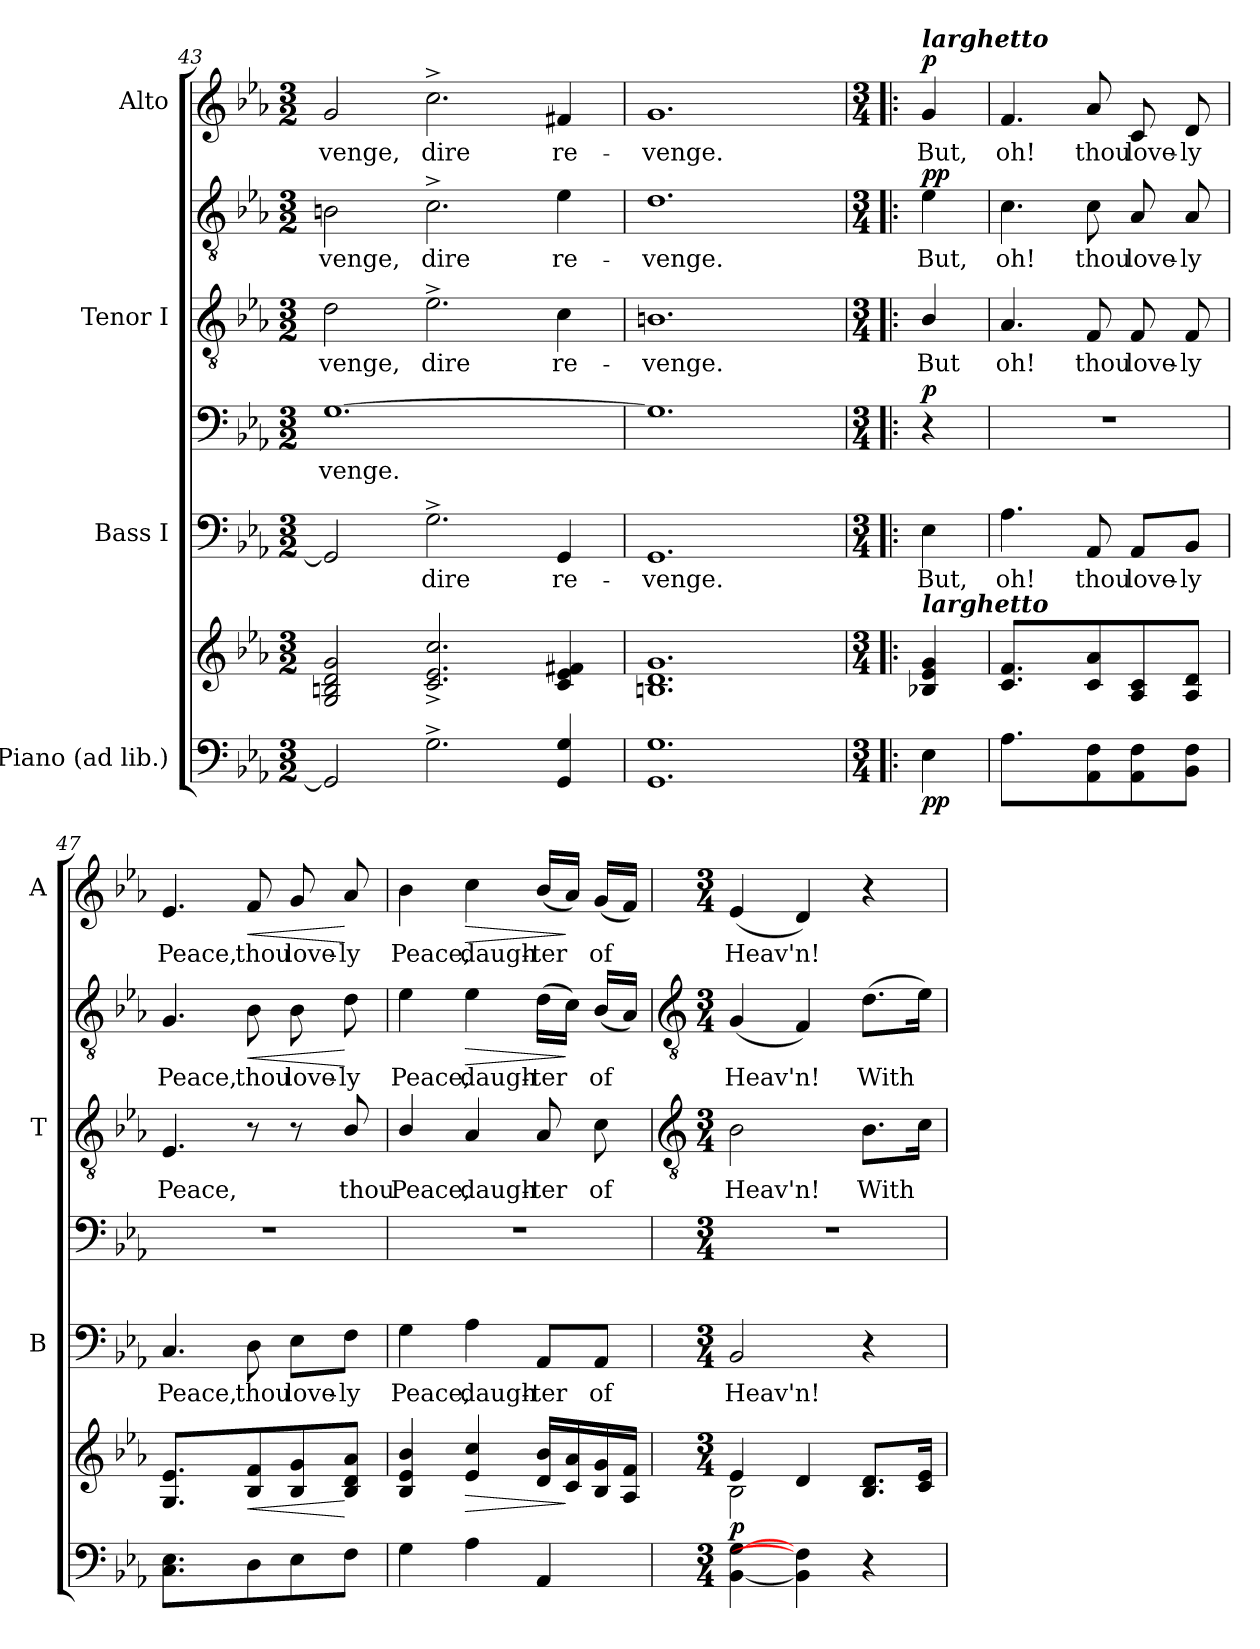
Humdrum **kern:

**kern	**kern	**dynam	**kern	**text	**kern	**text	**dynam	**kern	**text	**kern	**text	**dynam	**kern	**text	**dynam
*part4	*part4	*part4	*part3	*part3	*part3	*part3	*part3	*part2	*part2	*part2	*part2	*part2	*part1	*part1	*part1
*staff7	*staff6	*staff6/7	*staff5	*staff5	*staff4	*staff4	*staff4/5	*staff3	*staff3	*staff2	*staff2	*staff2/3	*staff1	*staff1	*staff1
*I"Piano (ad lib.)	*	*	*I"Bass I	*	*	*	*	*I"Tenor I	*	*	*	*	*I"Alto	*	*
*	*	*	*I'B	*	*	*	*	*I'T	*	*	*	*	*I'A	*	*
!!LO:LB:g=z
*clefF4	*clefG2	*	*clefF4	*	*clefF4	*	*	*clefGv2	*	*clefGv2	*	*	*clefG2	*	*
*k[b-e-a-]	*k[b-e-a-]	*	*k[b-e-a-]	*	*k[b-e-a-]	*	*	*k[b-e-a-]	*	*k[b-e-a-]	*	*	*k[b-e-a-]	*	*
*E-:	*E-:	*	*E-:	*	*E-:	*	*	*E-:	*	*E-:	*	*	*E-:	*	*
*M3/2	*M3/2	*	*M3/2	*	*M3/2	*	*	*M3/2	*	*M3/2	*	*	*M3/2	*	*
=43	=43	=43	=43	=43	=43	=43	=43	=43	=43	=43	=43	=43	=43	=43	=43
!	!	!	!	!	!	!LO:LY:b	!	!	!LO:LY:b	!	!LO:LY:b	!	!	!LO:LY:b	!
2GG]	2G 2Bn 2d 2g	.	2GG]	.	[1.G	venge.	.	2d	-venge,	2Bn	-venge,	.	2g	-venge,	.
!	!	!	!	!LO:LY:b	!	!	!	!	!LO:LY:b	!	!LO:LY:b	!	!	!LO:LY:b	!
2.G^	2.c^ 2.e-^ 2.cc^	.	2.G^	dire	.	.	.	2.e-^	dire	2.c^	dire	.	2.cc^	dire	.
!	!	!	!	!LO:LY:b	!	!	!	!	!LO:LY:b	!	!LO:LY:b	!	!	!LO:LY:b	!
4GG 4G	4c 4e- 4f#X	.	4GG	re-	.	.	.	4c	re-	4e-	re-	.	4f#X	re-	.
=44	=44	=44	=44	=44	=44	=44	=44	=44	=44	=44	=44	=44	=44	=44	=44
!	!	!	!	!LO:LY:b	!	!	!	!	!LO:LY:b	!	!LO:LY:b	!	!	!LO:LY:b	!
1.GG 1.G	1.Bn 1.d 1.g	.	1.GG	-venge.	1.G]	.	.	1.Bn	venge.	1.d	-venge.	.	1.g	-venge.	.
=45!|:	=45!|:	=45!|:	=45!|:	=45!|:	=45!|:	=45!|:	=45!|:	=45!|:	=45!|:	=45!|:	=45!|:	=45!|:	=45!|:	=45!|:	=45!|:
*M3/4	*M3/4	*	*M3/4	*	*M3/4	*	*	*M3/4	*	*M3/4	*	*	*M3/4	*	*
!	!	!	!	!	!	!	!	!	!	!	!	!	!LO:TX:a:Bi:t=larghetto	!	!
!	!LO:TX:a:Bi:t=larghetto	!	!	!	!	!	!	!	!	!	!	!	!	!	!
!	!	!LO:DY:b=2	!	!LO:LY:b	!	!	!	!	!LO:LY:b	!	!LO:LY:b	!	!	!LO:LY:b	!
!	!	!LO:DY:n=1:b	!	!	!	!	!LO:DY:b=2	!	!	!	!	!LO:DY:b=2	!	!	!
!	!	!	!	!	!	!	!	!	!	!	!	!LO:DY:n=1:b	!	!	!LO:DY:b
4E-\	4B-X 4e- 4g	p p	4E-	But,	4r	.	p	4B-/	But	4e-	But,	p p	4g	But,	p
=46	=46	=46	=46	=46	=46	=46	=46	=46	=46	=46	=46	=46	=46	=46	=46
!	!	!	!	!LO:LY:b	!LO:N:vis=1	!	!	!	!LO:LY:b	!	!LO:LY:b	!	!	!LO:LY:b	!
4.A-	4.c 4.f	.	4.A-	oh!	2.r	.	.	4.A-	oh!	4.c	oh!	.	4.f	oh!	.
!	!	!	!	!LO:LY:b	!	!	!	!	!LO:LY:b	!	!LO:LY:b	!	!	!LO:LY:b	!
8AA- 8F	8c 8a-	.	8AA-	thou	.	.	.	8F	thou	8c	thou	.	8a-	thou	.
!	!	!	!	!LO:LY:b	!	!	!	!	!LO:LY:b	!	!LO:LY:b	!	!	!LO:LY:b	!
8AA- 8F	8A- 8c	.	8AA-/L	love-	.	.	.	8F	love-	8A-	love-	.	8c	love-	.
!	!	!	!	!LO:LY:b	!	!	!	!	!LO:LY:b	!	!LO:LY:b	!	!	!LO:LY:b	!
8BB- 8FJ	8A- 8dJ	.	8BB-/J	-ly	.	.	.	8F	-ly	8A-	-ly	.	8d	-ly	.
=47	=47	=47	=47	=47	=47	=47	=47	=47	=47	=47	=47	=47	=47	=47	=47
!	!	!	!	!LO:LY:b	!LO:N:vis=1	!	!	!	!LO:LY:b	!	!LO:LY:b	!	!	!LO:LY:b	!
4.C 4.E-	4.G 4.e-	.	4.C	Peace,	2.r	.	.	4.E-	Peace,	4.G	Peace,	.	4.e-	Peace,	.
!	!	!LO:HP:b	!	!LO:LY:b	!	!	!	!	!	!	!LO:LY:b	!LO:HP:b	!	!LO:LY:b	!LO:HP:b
8D	8B- 8f	<	8D	thou	.	.	.	8r	.	8B-	thou	<	8f	thou	<
!	!	!	!	!LO:LY:b	!	!	!	!	!	!	!LO:LY:b	!	!	!LO:LY:b	!
8E-	8B- 8g	.	8E-\L	love-	.	.	.	8r	.	8B-	love-	.	8g	love-	.
!	!	!	!	!LO:LY:b	!	!	!	!	!LO:LY:b	!	!LO:LY:b	!	!	!LO:LY:b	!
8FJ	8B- 8d 8a-J	[	8F\J	-ly	.	.	.	8B-/	thou	8d	-ly	[	8a-	-ly	[
=48	=48	=48	=48	=48	=48	=48	=48	=48	=48	=48	=48	=48	=48	=48	=48
!	!	!	!	!LO:LY:b	!LO:N:vis=1	!	!	!	!LO:LY:b	!	!LO:LY:b	!	!	!LO:LY:b	!
4G	4B- 4e- 4b-	.	4G	Peace,	2.r	.	.	4B-/	Peace,	4e-	Peace,	.	4b-	Peace,	.
!	!	!LO:HP:b	!	!LO:LY:b	!	!	!	!	!LO:LY:b	!	!LO:LY:b	!LO:HP:b	!	!LO:LY:b	!LO:HP:b
4A-	4e- 4cc	>	4A-	daugh-	.	.	.	4A-	daugh-	4e-	daugh-	>	4cc	daugh-	>
!	!	!	!	!LO:LY:b	!	!	!	!	!LO:LY:b	!	!LO:LY:b	!	!	!LO:LY:b	!
4AA-	16d 16b-LL	.	8AA-/L	-ter	.	.	.	8A-	-ter	(>16dLL	-ter	.	(<16b-LL	-ter	.
.	16c 16a-	]	.	.	.	.	.	.	.	16cJJ)	.	]	16a-JJ)	.	]
!	!	!	!	!LO:LY:b	!	!	!	!	!LO:LY:b	!	!LO:LY:b	!	!	!LO:LY:b	!
.	16B- 16g	.	8AA-/J	of	.	.	.	8c	of	(<16B-LL	of	.	(<16gLL	of	.
.	16A- 16fJJ	.	.	.	.	.	.	.	.	16A-JJ)	.	.	16fJJ)	.	.
!!LO:LB:g=z
=49	=49	=49	=49	=49	=49	=49	=49	=49	=49	=49	=49	=49	=49	=49	=49
*	*	*	*	*	*	*	*	*clefGv2	*	*clefGv2	*	*	*	*	*
*M3/4	*M3/4	*	*M3/4	*	*M3/4	*	*	*M3/4	*	*M3/4	*	*	*M3/4	*	*
*	*^	*	*	*	*	*	*	*	*	*	*	*	*	*	*
!	!	!	!LO:DY:b	!	!LO:LY:b	!LO:N:vis=1	!	!	!	!LO:LY:b	!	!LO:LY:b	!	!	!LO:LY:b	!
[4BB- [4G	4e-/	2B-\	p	2BB-	Heav'n!	2.r	.	.	2B-	Heav'n!	(<4G	Heav'n!	.	(<4e-	Heav'n!	.
4BB-] 4F]	4d/	.	.	.	.	.	.	.	.	.	4F)	.	.	4d)	.	.
!	!	!	!	!	!	!	!	!	!	!LO:LY:b	!	!LO:LY:b	!	!	!	!
4r	8.B-/ 8.d/L	4ryy	.	4r	.	.	.	.	8.B-L	With	(>8.dL	With	.	4r	.	.
.	16c/ 16e-/J	.	.	.	.	.	.	.	16cJ	.	16e-J)	.	.	.	.	.
*	*v	*v	*	*	*	*	*	*	*	*	*	*	*	*	*	*
=	=	=	=	=	=	=	=	=	=	=	=	=	=	=	=
*-	*-	*-	*-	*-	*-	*-	*-	*-	*-	*-	*-	*-	*-	*-	*-
